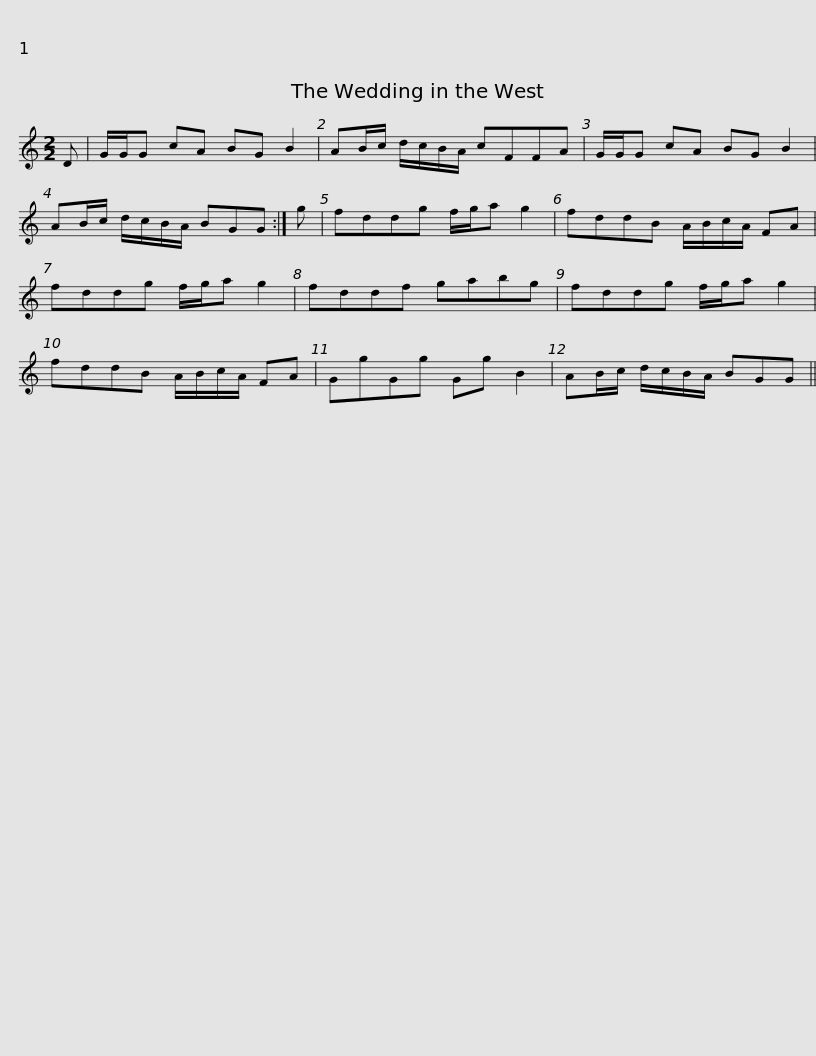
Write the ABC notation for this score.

X:1
L:1/8
M:2/2
I:linebreak $
K:C
V:1 treble
V:1
 D | G/G/G cA BG B2 | AB/c/ d/c/B/A/ cFFA | G/G/G cA BG B2 | AB/c/ d/c/B/A/ BGG :| %5
 g |$ fddg f/g/a g2 | fddB A/B/c/A/ FA | fddg f/g/a g2 | fddf gabg | %10
 fddg f/g/a g2 |$ fddB A/B/c/A/ FA | GgGg Gg B2 | AB/c/ d/c/B/A/ BGG || %14
